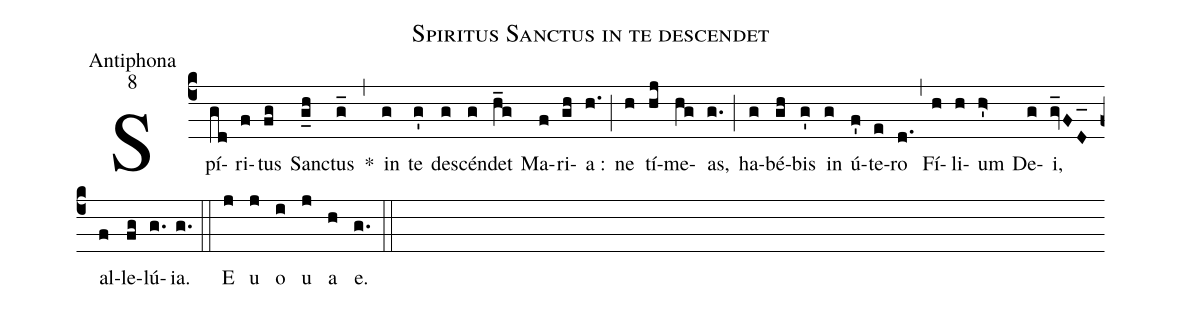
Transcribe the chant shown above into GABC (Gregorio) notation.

name:Spiritus Sanctus in te descendet;
office-part:Antiphona;
mode:8;
%%
(c4) Spí(gd)ri(f)tus(fg) San(g_h)ctus(g_) *(,) in(g) te(g') de(g)scén(g)det(h_g) Ma(f)ri(gh)a :(h.) (;) ne(h) tí(hj)me(hg)as,(g.) (;) ha(g)bé(gh)bis(g') in(g) ú(f')te(e)ro(d.) (,) Fí(h)li(h)um(h>') De(g)i,(g_vFD_) al(f)le(fg)lú(g.)ia.(g.) (::) E(j) u(j) o(i) u(j) a(h) e.(g.) (::)
